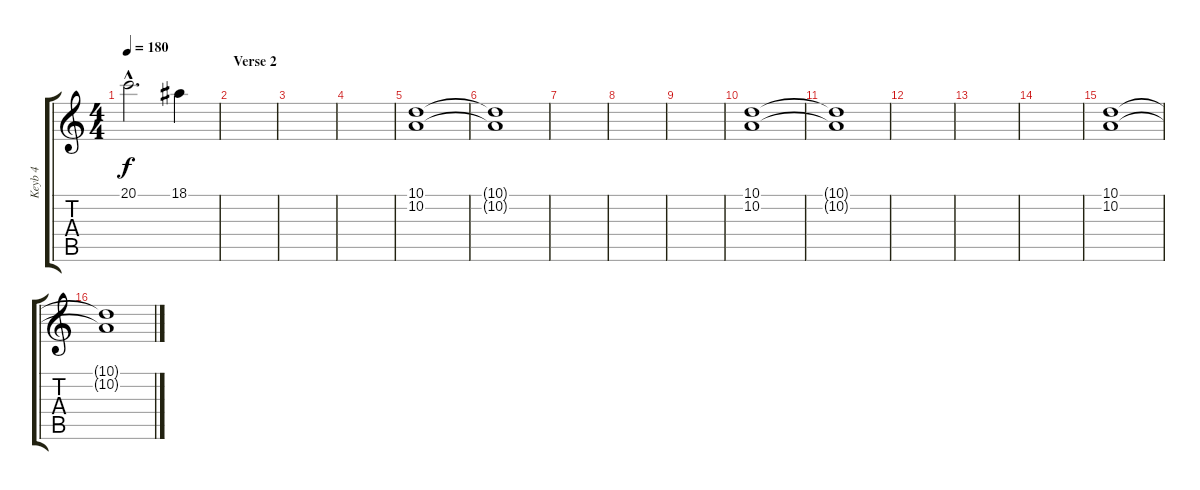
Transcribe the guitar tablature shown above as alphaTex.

\track ("Keyb 4" "Keyb 4") {instrument stringensemble1}
\staff {score tabs}
\tuning (E4 B3 G3 D3 A2 E2) {hide}
\ts (4 4)
\tempo 180
\clef g2
\ks c
20.1{hac}.2{d dy f} 18.1.4 |
\section ("" "Verse 2")
|
|
|
(10.1 10.2).1 |
(10.1{t} 10.2{t}).1 |
|
|
|
(10.1 10.2).1 |
(10.1{t} 10.2{t}).1 |
|
|
|
(10.1 10.2).1 |
(10.1{t} 10.2{t}).1
